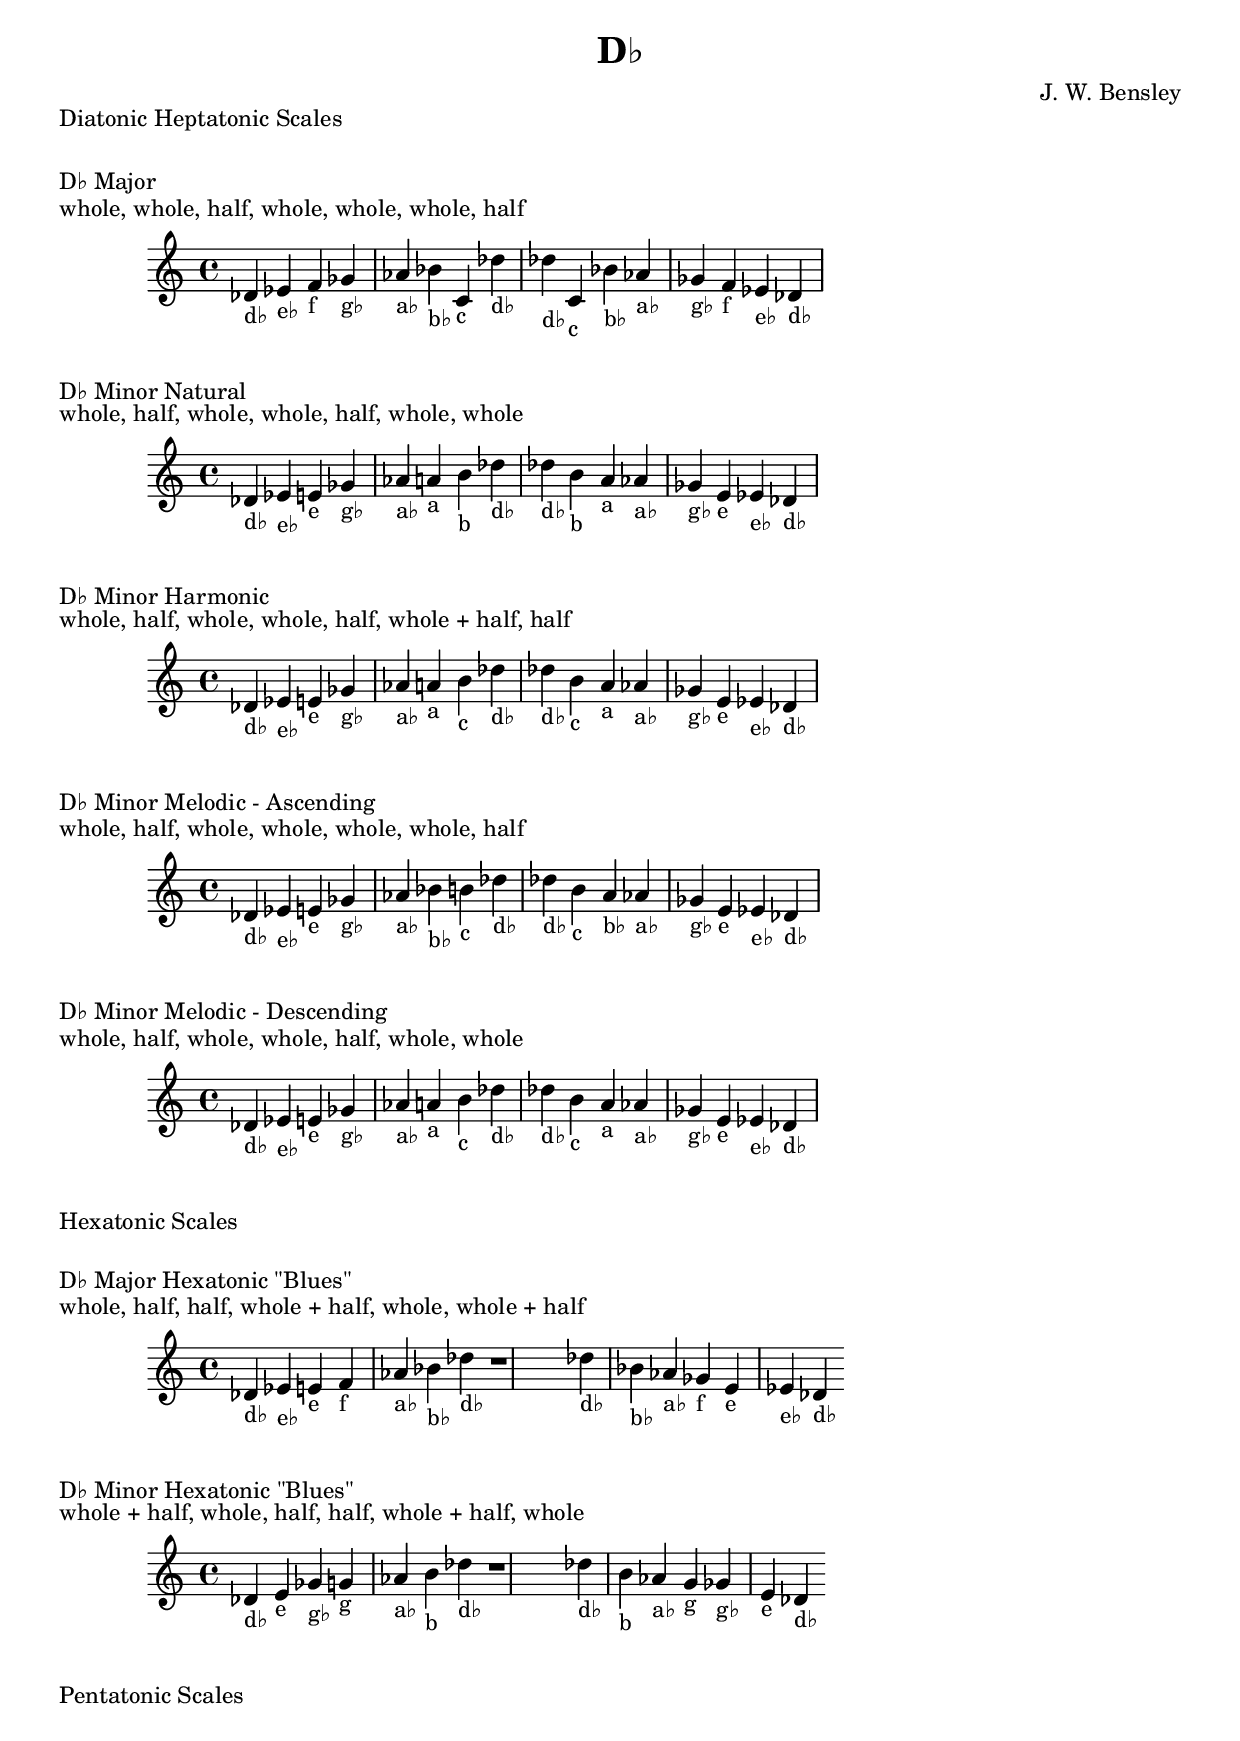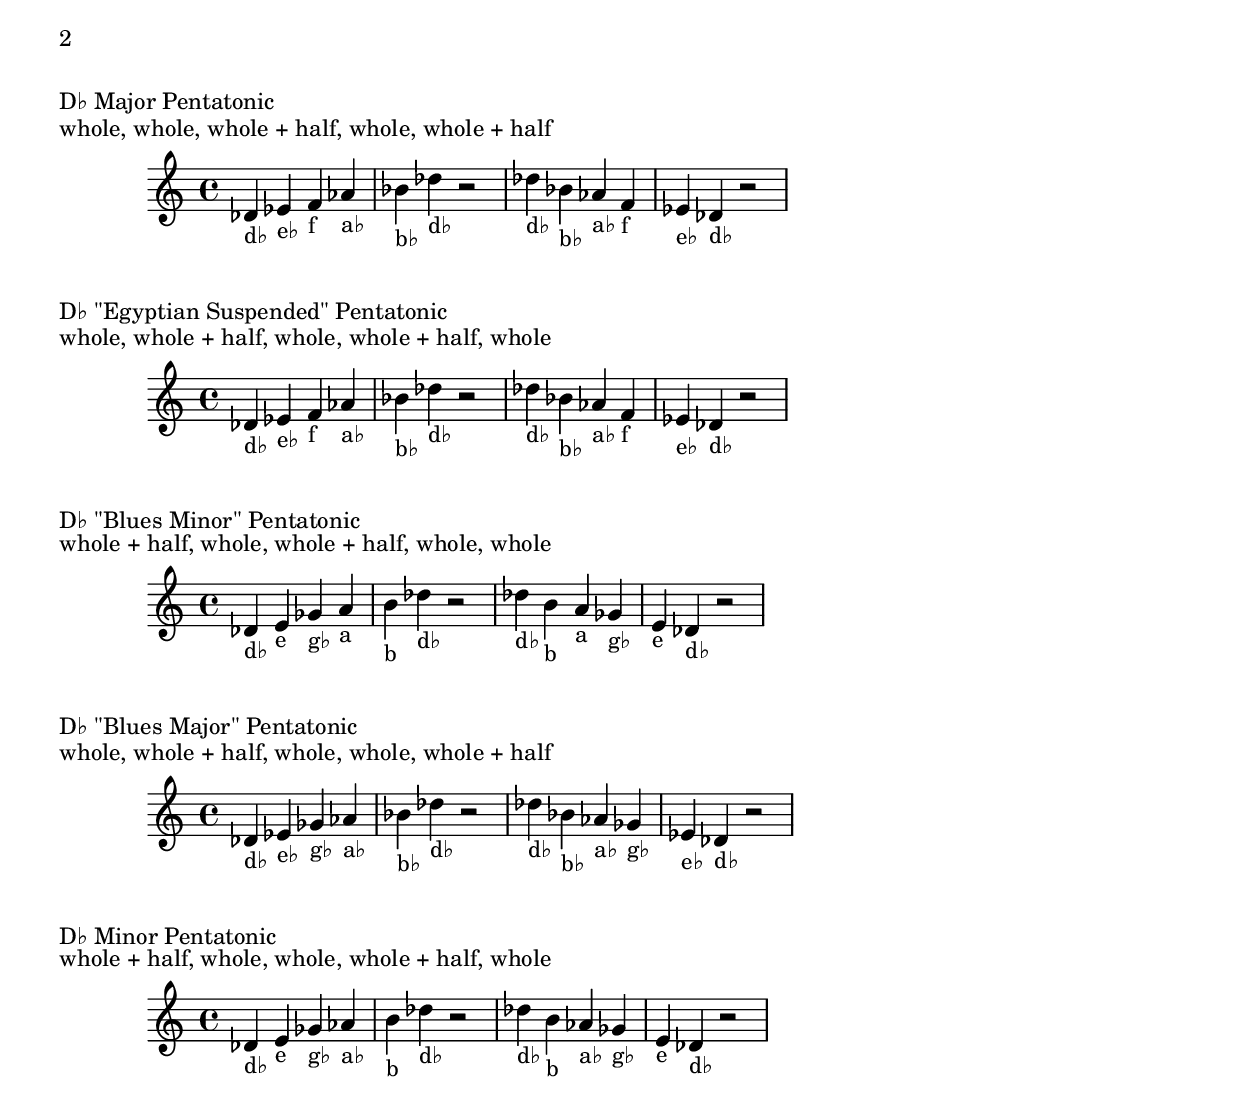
\version "2.18.2"
\language "english"

\header {
  title = "D♭"
  composer = "J. W. Bensley"
}\markup { "Diatonic Heptatonic Scales" }
\markup { \vspace #1 }

\markup { "D♭ Major" }
\markup { "whole, whole, half, whole, whole, whole, half" }
\score {
  \new PianoStaff {
    \clef "treble"
    dflat'4-"d♭"
    eflat'-"e♭"
    f'-"f"
    gflat'-"g♭"
    aflat'-"a♭"
    bflat'-"b♭"
    c'-"c"
    dflat''-"d♭" |
    dflat''-"d♭"
    c'-"c"
    bflat'-"b♭"
    aflat'-"a♭"
    gflat'-"g♭"
    f'-"f"
    eflat'-"e♭"
    dflat'4-"d♭"
  }
}

\markup { "D♭ Minor Natural" }
\markup { "whole, half, whole, whole, half, whole, whole" }
\score {
  \new PianoStaff {
    \clef "treble"
    dflat'4-"d♭"
    eflat'-"e♭"
    e'-"e"
    gflat'-"g♭"
    aflat'-"a♭"
    a'-"a"
    b'-"b"
    dflat''-"d♭" |
    dflat''-"d♭"
    b'-"b"
    a'-"a"
    aflat'-"a♭"
    gflat'-"g♭"
    e'-"e"
    eflat'-"e♭"
    dflat'4-"d♭"
  }
}


\markup { "D♭ Minor Harmonic" }
\markup { "whole, half, whole, whole, half, whole + half, half" }
\score {
  \new PianoStaff {
    \clef "treble"
    dflat'4-"d♭"
    eflat'-"e♭"
    e'-"e"
    gflat'-"g♭"
    aflat'-"a♭"
    a'-"a"
    b'-"c"
    dflat''-"d♭" |
    dflat''-"d♭"
    b'-"c"
    a'-"a"
    aflat'-"a♭"
    gflat'-"g♭"
    e'-"e"
    eflat'-"e♭"
    dflat'4-"d♭"
  }
}

\markup { "D♭ Minor Melodic - Ascending" }
\markup { "whole, half, whole, whole, whole, whole, half" }
\score {
  \new PianoStaff {
    \clef "treble"
    dflat'4-"d♭"
    eflat'-"e♭"
    e'-"e"
    gflat'-"g♭"
    aflat'-"a♭"
    bflat'-"b♭"
    b'-"c"
    dflat''-"d♭" |
    dflat''-"d♭"
    b'-"c"
    a'-"b♭"
    aflat'-"a♭"
    gflat'-"g♭"
    e'-"e"
    eflat'-"e♭"
    dflat'4-"d♭"
  }
}

\markup { "D♭ Minor Melodic - Descending" }
\markup { "whole, half, whole, whole, half, whole, whole" }
\score {
  \new PianoStaff {
    \clef "treble"
    dflat'4-"d♭"
    eflat'-"e♭"
    e'-"e"
    gflat'-"g♭"
    aflat'-"a♭"
    a'-"a"
    b'-"c"
    dflat''-"d♭" |
    dflat''-"d♭"
    b'-"c"
    a'-"a"
    aflat'-"a♭"
    gflat'-"g♭"
    e'-"e"
    eflat'-"e♭"
    dflat'4-"d♭"
  }
}\markup { "Hexatonic Scales" }
\markup { \vspace #1 }

\markup { "D♭ Major Hexatonic \"Blues\"" }
\markup { "whole, half, half, whole + half, whole, whole + half" }
\score {
  \new PianoStaff {
    \clef "treble"
    dflat'4-"d♭"
    eflat'-"e♭"
    e'-"e"
    f'-"f"
    aflat'-"a♭"
    bflat'-"b♭"
    dflat''-"d♭" 
    r1 |
    dflat''4-"d♭"
    bflat'-"b♭"
    aflat'-"a♭"
    gflat'-"f"
    e'-"e"
    eflat'-"e♭"
    dflat'-"d♭"
  }
}

\markup { "D♭ Minor Hexatonic \"Blues\"" }
\markup { "whole + half, whole, half, half, whole + half, whole" }
\score {
  \new PianoStaff {
    \clef "treble"
    dflat'4-"d♭"
    e'-"e"
    gflat'-"g♭"
    g'-"g"
    aflat'-"a♭"
    b'-"b"
    dflat''-"d♭"
    r1 |
    dflat''4-"d♭"
    b'-"b"
    aflat'-"a♭"
    g'-"g"
    gflat'-"g♭"
    e'-"e"
    dflat'-"d♭"
  }
}\markup { "Pentatonic Scales" }
\markup { \vspace #1 }

\markup { "D♭ Major Pentatonic" }
\markup { "whole, whole, whole + half, whole, whole + half" }
\score {
  \new PianoStaff {
    \clef "treble"
    dflat'4-"d♭"
    eflat'-"e♭"
    f'-"f"
    aflat'-"a♭"
    bflat'-"b♭"
    dflat''-"d♭"
    r2 |
    dflat''4-"d♭"
    bflat'-"b♭"
    aflat'-"a♭"
    f'-"f"
    eflat'-"e♭"
    dflat'-"d♭"
    r2
  }
}

\markup { "D♭ \"Egyptian Suspended\" Pentatonic" }
\markup { "whole, whole + half, whole, whole + half, whole" }
\score {
  \new PianoStaff {
    \clef "treble"
    dflat'4-"d♭"
    eflat'-"e♭"
    f'-"f"
    aflat'-"a♭"
    bflat'-"b♭"
    dflat''-"d♭"
    r2 |
    dflat''4-"d♭"
    bflat'-"b♭"
    aflat'-"a♭"
    f'-"f"
    eflat'-"e♭"
    dflat'-"d♭"
    r2
  }
}

\markup { "D♭ \"Blues Minor\" Pentatonic" }
\markup { "whole + half, whole, whole + half, whole, whole" }
\score {
  \new PianoStaff {
    \clef "treble"
    dflat'4-"d♭"
    e'-"e"
    gflat'-"g♭"
    a'-"a"
    b'-"b"
    dflat''4-"d♭"
    r2 |
    dflat''4-"d♭"
    b'-"b"
    a'-"a"
    gflat'-"g♭"
    e'-"e"
    dflat'-"d♭"
    r2
  }
}

\markup { "D♭ \"Blues Major\" Pentatonic" }
\markup { "whole, whole + half, whole, whole, whole + half" }
\score {
  \new PianoStaff {
    \clef "treble"
    dflat'4-"d♭"
    eflat'-"e♭"
    gflat'-"g♭"
    aflat'-"a♭"
    bflat'-"b♭"
    dflat''-"d♭"
    r2 |
    dflat''4-"d♭"
    bflat'-"b♭"
    aflat'-"a♭"
    gflat'-"g♭"
    eflat'-"e♭"
    dflat'-"d♭"
    r2
  }
}

\markup { "D♭ Minor Pentatonic" }
\markup { "whole + half, whole, whole, whole + half, whole" }
\score {
  \new PianoStaff {
    \clef "treble"
    dflat'4-"d♭"
    e'-"e"
    gflat'-"g♭"
    aflat'-"a♭"
    b'-"b"
    dflat''-"d♭"
    r2 |
    dflat''4-"d♭"
    b'-"b"
    aflat'-"a♭"
    gflat'-"g♭"
    e'-"e"
    dflat'-"d♭"
    r2
  }
}